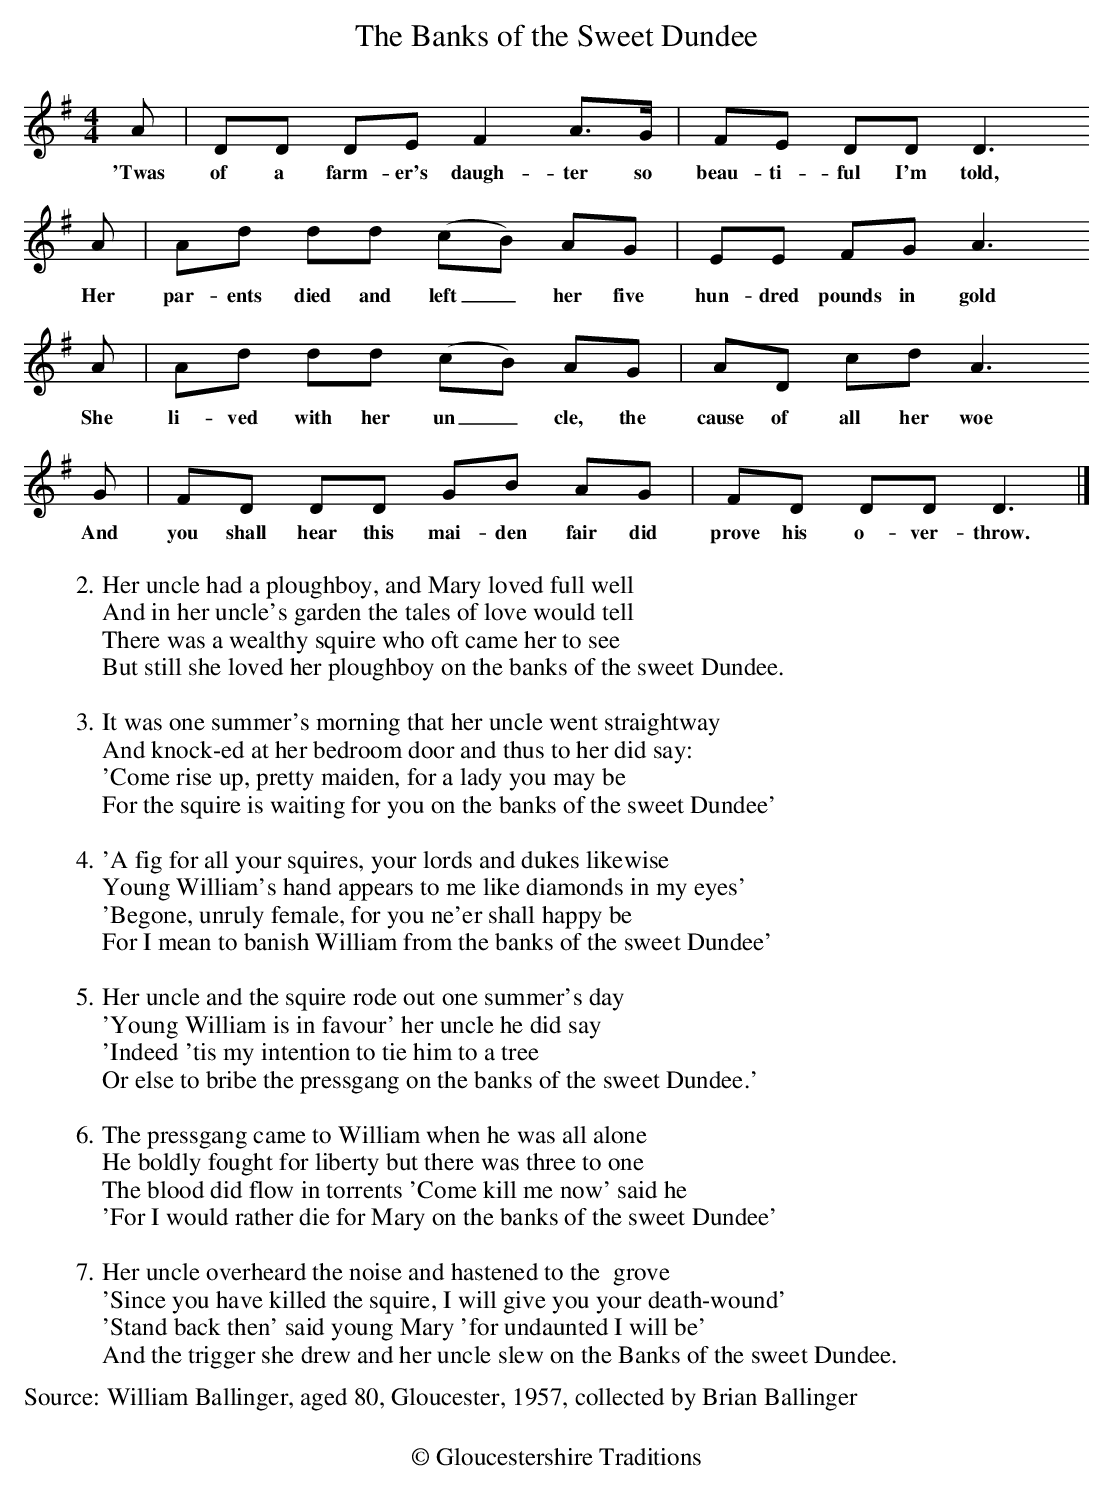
X:1
T: The Banks of the Sweet Dundee
M: 4/4
L: 1/4
K: Dmix
A/ | D/D/ D/E/ F A/>G/ | F/E/ D/D/ D3/
w:'Twas of a farm-er's daugh-ter so beau-ti-ful I'm told,
A/ | A/d/ d/d/ (c/B/) A/G/ | E/E/ F/G/A3/
w:Her par-ents died and left_ her five hun-dred pounds in gold
A/ | A/d/ d/d/ (c/B/) A/G/ | A/D/ c/d/A3/
w:She li-ved with her un_cle, the cause of all her woe
G/ | F/D/ D/D/ G/B/ A/G/ | F/D/ D/D/D3/ |]
w:And you shall hear this mai-den fair did prove his o-ver-throw.
%%text
%%text
W:2.Her uncle had a ploughboy, and Mary loved full well
W:And in her uncle's garden the tales of love would tell
W:There was a wealthy squire who oft came her to see
W:But still she loved her ploughboy on the banks of the sweet Dundee.
W:
W:3.It was one summer's morning that her uncle went straightway
W:And knock-ed at her bedroom door and thus to her did say:
W:'Come rise up, pretty maiden, for a lady you may be
W:For the squire is waiting for you on the banks of the sweet Dundee'
W:
W:4.'A fig for all your squires, your lords and dukes likewise
W:Young William's hand appears to me like diamonds in my eyes'
W:'Begone, unruly female, for you ne'er shall happy be
W:For I mean to banish William from the banks of the sweet Dundee'
W:
W:5.Her uncle and the squire rode out one summer's day
W:'Young William is in favour' her uncle he did say
W:'Indeed 'tis my intention to tie him to a tree
W:Or else to bribe the pressgang on the banks of the sweet Dundee.'
W:
W:6.The pressgang came to William when he was all alone
W:He boldly fought for liberty but there was three to one
W:The blood did flow in torrents 'Come kill me now' said he
W:'For I would rather die for Mary on the banks of the sweet Dundee'
W:
W:7.Her uncle overheard the noise and hastened to the  grove
W: 'Since you have killed the squire, I will give you your death-wound'
W:'Stand back then' said young Mary 'for undaunted I will be'
W:And the trigger she drew and her uncle slew on the Banks of the sweet Dundee.
